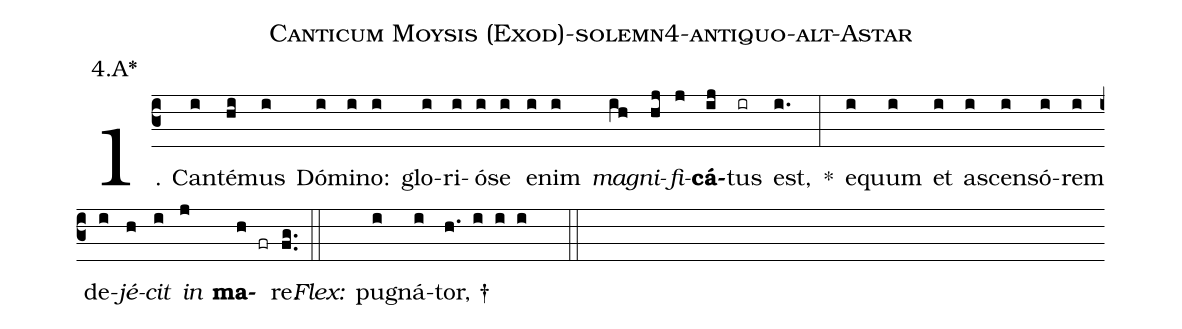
name: Canticum Moysis (Exod)-solemn4-antiquo-alt-Astar;
annotation: 4.A*;
%%
(c3)1. Can(i)té(hi)mus(i) Dó(i)mi(i)no:(i) glo(i)ri(i)ó(i)se(i) e(i)nim(i) <i>ma</i>(ih)<i>gni</i>(hj)<i>fi</i>(j)<b>cá</b>(ij)tus(ir) est,(i.) *(:) e(i)quum(i) et(i) a(i)scen(i)só(i)rem(i) de(i)<i>jé</i>(h)<i>cit</i>(i) <i>in</i>(j) <b>ma</b>(h fr)re.(fg..) (::)
<i>Flex:</i>()  pu(i)gná(i)tor, †(h. i i i  ::)
